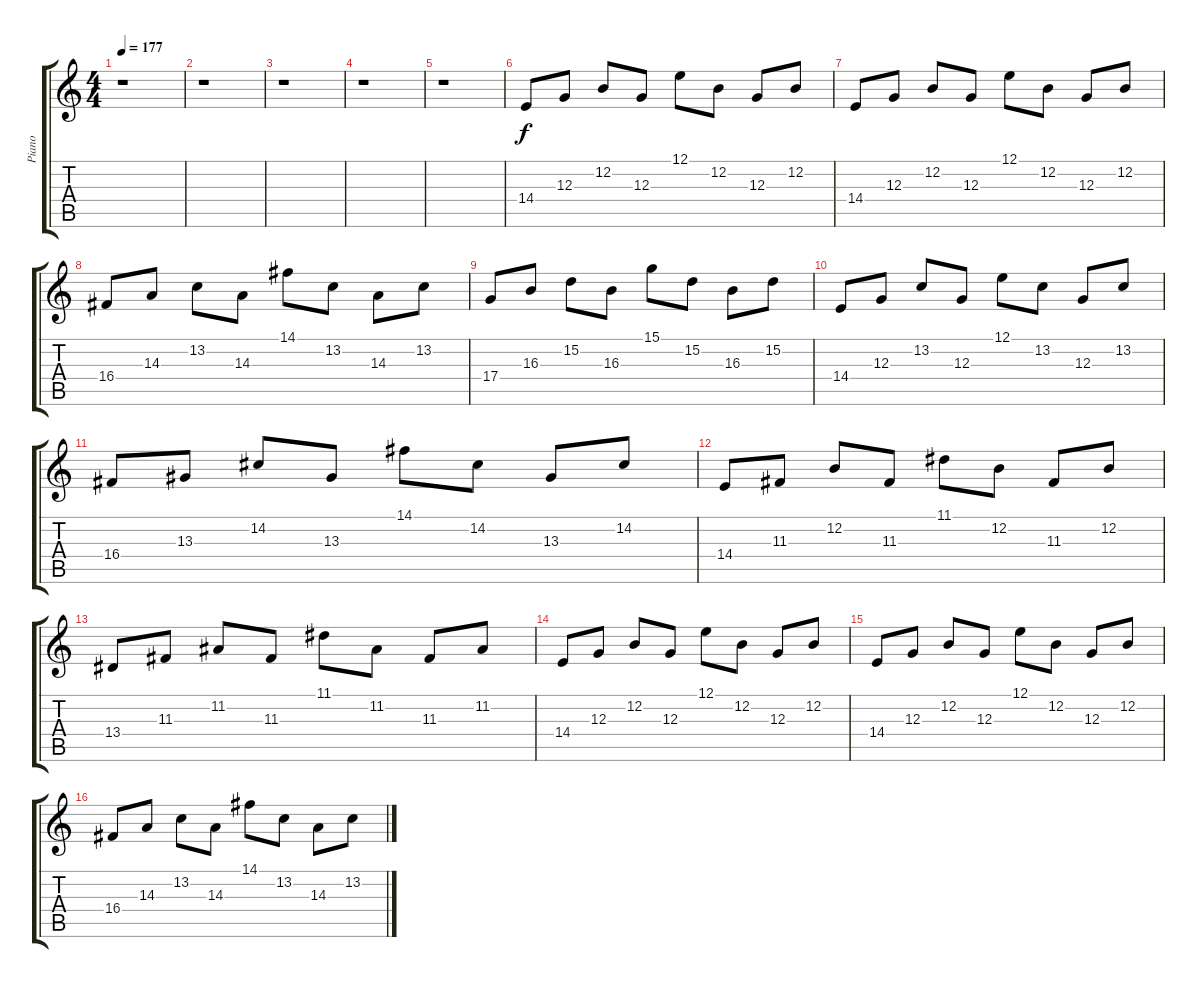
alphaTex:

\track ("Piano" "Piano") {instrument brightacousticpiano}
\staff {score tabs}
\tuning (E4 B3 G3 D3 A2 E2) {hide}
\ts (4 4)
\tempo 177
\clef g2
\ks c
r.1{dy f} |
r.1 |
r.1 |
r.1 |
r.1 |
14.4.8 12.3.8 12.2.8 12.3.8 12.1.8 12.2.8 12.3.8 12.2.8 |
14.4.8 12.3.8 12.2.8 12.3.8 12.1.8 12.2.8 12.3.8 12.2.8 |
16.4.8 14.3.8 13.2.8 14.3.8 14.1.8 13.2.8 14.3.8 13.2.8 |
17.4.8 16.3.8 15.2.8 16.3.8 15.1.8 15.2.8 16.3.8 15.2.8 |
14.4.8 12.3.8 13.2.8 12.3.8 12.1.8 13.2.8 12.3.8 13.2.8 |
16.4.8 13.3.8 14.2.8 13.3.8 14.1.8 14.2.8 13.3.8 14.2.8 |
14.4.8 11.3.8 12.2.8 11.3.8 11.1.8 12.2.8 11.3.8 12.2.8 |
13.4.8 11.3.8 11.2.8 11.3.8 11.1.8 11.2.8 11.3.8 11.2.8 |
14.4.8 12.3.8 12.2.8 12.3.8 12.1.8 12.2.8 12.3.8 12.2.8 |
14.4.8 12.3.8 12.2.8 12.3.8 12.1.8 12.2.8 12.3.8 12.2.8 |
16.4.8 14.3.8 13.2.8 14.3.8 14.1.8 13.2.8 14.3.8 13.2.8
